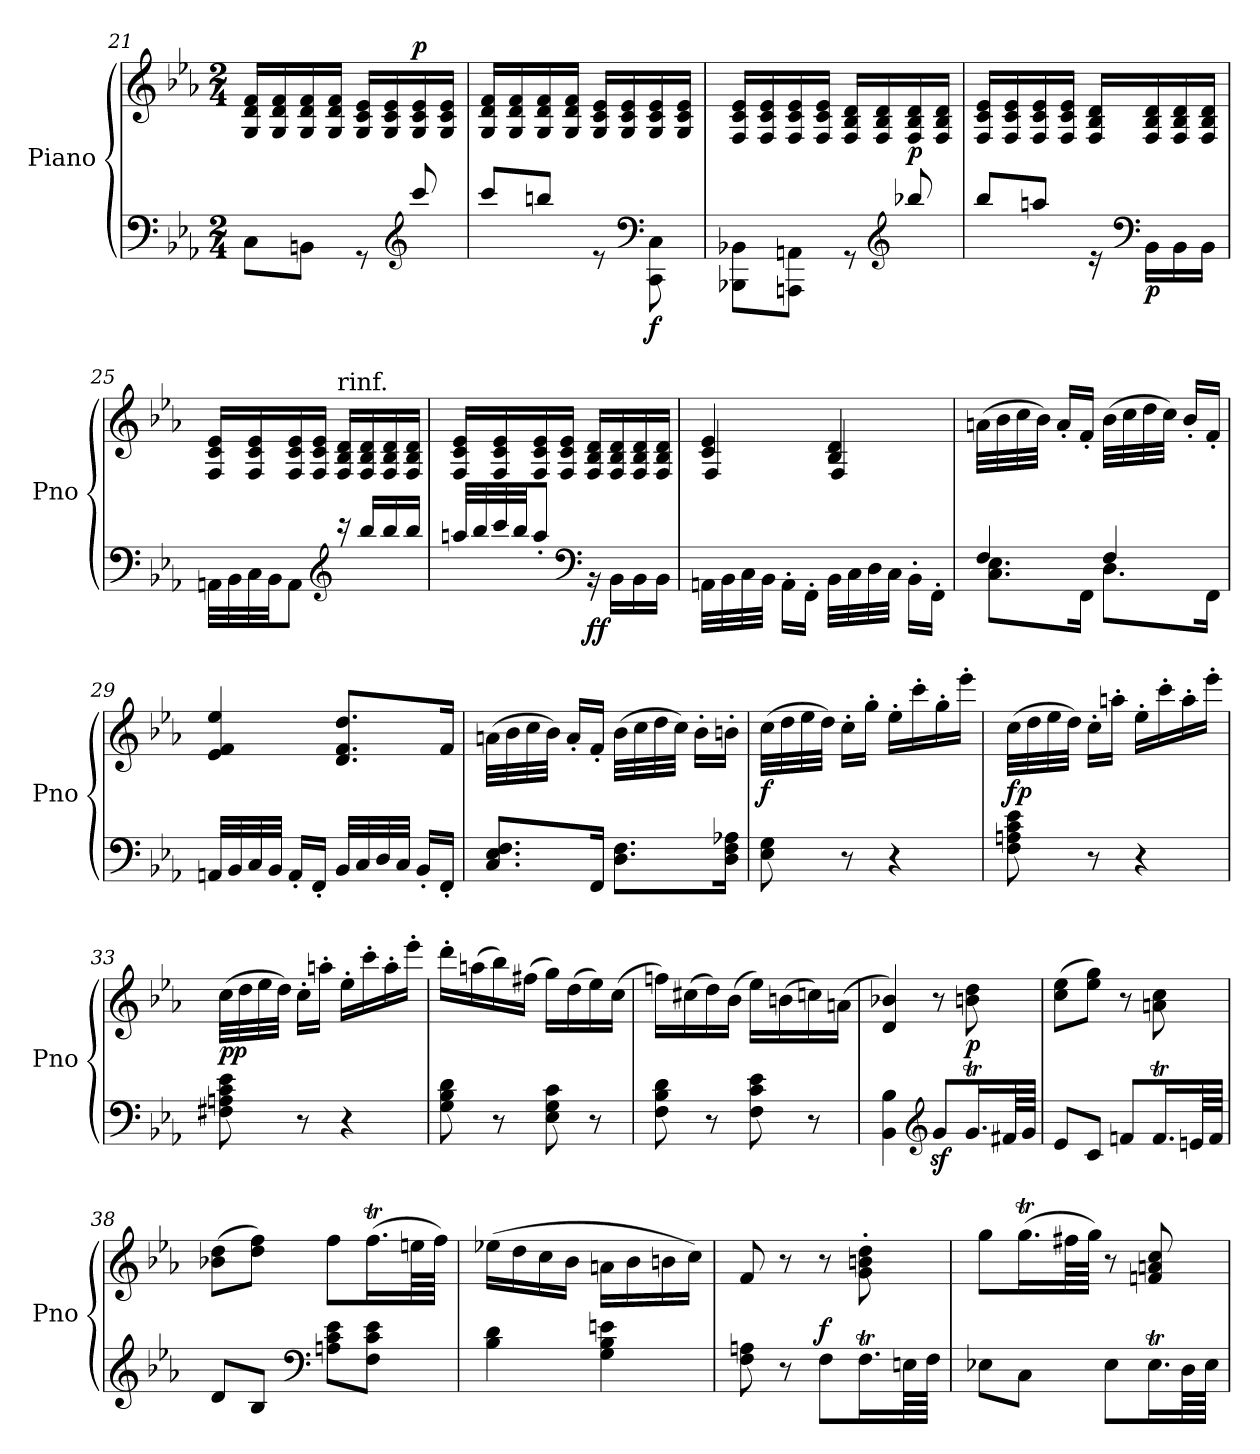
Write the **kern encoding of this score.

**kern	**kern	**dynam
*part1	*part1	*part1
*staff2	*staff1	*staff1/2
*I"Piano	*	*
*I'Pno	*	*
*clefF4	*clefG2	*
*k[b-e-a-]	*k[b-e-a-]	*
*E-:	*E-:	*
*M2/4	*M2/4	*
=21	=21	=21
8C\L	16G/ 16d/ 16f/LL	.
.	16G/ 16d/ 16f/	.
8BBn\J	16G/ 16d/ 16f/	.
.	16G/ 16d/ 16f/JJ	.
8rGG	16G/ 16c/ 16e-/LL	.
.	16G/ 16c/ 16e-/	.
*clefG2	*	*
!	!	!LO:DY:a
8ccc/	16G/ 16c/ 16e-/	p
.	16G/ 16c/ 16e-/JJ	.
=22	=22	=22
8ccc/L	16G/ 16d/ 16f/LL	.
.	16G/ 16d/ 16f/	.
8bbn/J	16G/ 16d/ 16f/	.
.	16G/ 16d/ 16f/JJ	.
8re	16G/ 16c/ 16e-/LL	.
.	16G/ 16c/ 16e-/	.
*clefF4	*	*
!	!	!LO:DY:b=2
8CC\ 8C\	16G/ 16c/ 16e-/	f
.	16G/ 16c/ 16e-/JJ	.
!!LO:LB:g=z
=23	=23	=23
8BBB-X\ 8BB-X\L	16F/ 16c/ 16e-/LL	.
.	16F/ 16c/ 16e-/	.
8AAAn\ 8AAn\J	16F/ 16c/ 16e-/	.
.	16F/ 16c/ 16e-/JJ	.
8rGG	16F/ 16B-/ 16d/LL	.
.	16F/ 16B-/ 16d/	.
*clefG2	*	*
!	!	!LO:DY:b
8bb-X/	16F/ 16B-/ 16d/	p
.	16F/ 16B-/ 16d/JJ	.
=24	=24	=24
8bb-/L	16F/ 16c/ 16e-/LL	.
.	16F/ 16c/ 16e-/	.
8aan/J	16F/ 16c/ 16e-/	.
.	16F/ 16c/ 16e-/JJ	.
16re	16F/ 16B-/ 16d/LL	.
*clefF4	*	*
!	!	!LO:DY:b=2
16BB-\LL	16F/ 16B-/ 16d/	p
16BB-\	16F/ 16B-/ 16d/	.
16BB-\JJ	16F/ 16B-/ 16d/JJ	.
=25	=25	=25
32AAn\LLL	16F/ 16c/ 16e-/LL	.
32BB-\	.	.
32C\	16F/ 16c/ 16e-/	.
32BB-\JJ	.	.
8AA\J	16F/ 16c/ 16e-/	.
.	16F/ 16c/ 16e-/JJ	.
*clefG2	*	*
!	!LO:TX:a:t=rinf.	!
16rccc	16F/ 16B-/ 16d/LL	.
16bb-/LL	16F/ 16B-/ 16d/	.
16bb-/	16F/ 16B-/ 16d/	.
16bb-/JJ	16F/ 16B-/ 16d/JJ	.
=26	=26	=26
32aan/LLL	16F/ 16c/ 16e-/LL	.
32bb-/	.	.
32ccc/	16F/ 16c/ 16e-/	.
32bb-/JJ	.	.
8aa'/J	16F/ 16c/ 16e-/	.
.	16F/ 16c/ 16e-/JJ	.
*clefF4	*	*
!	!	!LO:DY:b=2
!	!	!LO:DY:n=1:b
16rBB	16F/ 16B-/ 16d/LL	f f
16BB-\LL	16F/ 16B-/ 16d/	.
16BB-\	16F/ 16B-/ 16d/	.
16BB-\JJ	16F/ 16B-/ 16d/JJ	.
!!LO:LB:g=z
=27	=27	=27
*	*^	*
32AAn\LLL	4c/ 4e-/	4F/	.
32BB-\	.	.	.
32C\	.	.	.
32BB-\JJJ	.	.	.
16AA'\LL	.	.	.
16FF'\JJ	.	.	.
32BB-\LLL	4B-/ 4d/	4F/	.
32C\	.	.	.
32D\	.	.	.
32C\JJJ	.	.	.
16BB-'\LL	.	.	.
16FF'\JJ	.	.	.
*	*v	*v	*
=28	=28	=28
*^	*	*
4F/	8.C\ 8.E-\L	(>32an\LLL	.
.	.	32b-\	.
.	.	32cc\	.
.	.	32b-\JJJ)	.
.	.	16a'/LL	.
.	16FF\Jk	16f'/JJ	.
4F/	8.D\L	(>32b-\LLL	.
.	.	32cc\	.
.	.	32dd\	.
.	.	32cc\JJJ)	.
.	.	16b-'/LL	.
.	16FF\Jk	16f'/JJ	.
*v	*v	*	*
=29	=29	=29
32AAn/LLL	4e-/ 4f/ 4ee-/	.
32BB-/	.	.
32C/	.	.
32BB-/JJJ	.	.
16AA'/LL	.	.
16FF'/JJ	.	.
32BB-/LLL	8.d/ 8.f/ 8.dd/L	.
32C/	.	.
32D/	.	.
32C/JJJ	.	.
16BB-'/LL	.	.
16FF'/JJ	16f/Jk	.
=30	=30	=30
8.C/ 8.E-/ 8.F/L	(>32an\LLL	.
.	32b-\	.
.	32cc\	.
.	32b-\JJJ)	.
.	16a'/LL	.
16FF/Jk	16f'/JJ	.
8.D\ 8.F\L	(>32b-\LLL	.
.	32cc\	.
.	32dd\	.
.	32cc\JJJ)	.
.	16b-'\LL	.
16D\ 16F\ 16A-X\Jk	16bn'\JJ	.
!!LO:LB:g=z
=31	=31	=31
!	!	!LO:DY:b
8E-\ 8G\	(>32cc\LLL	f
.	32dd\	.
.	32ee-\	.
.	32dd\JJJ)	.
8r	16cc'\LL	.
.	16gg'\JJ	.
4r	16ee-'\LL	.
.	16ccc'\	.
.	16gg'\	.
.	16eee-'\JJ	.
=32	=32	=32
!	!	!LO:DY:b
8F\ 8An\ 8c\ 8e-\	(>32cc\LLL	fp
.	32dd\	.
.	32ee-\	.
.	32dd\JJJ)	.
8r	16cc'\LL	.
.	16aan'\JJ	.
4r	16ee-'\LL	.
.	16ccc'\	.
.	16aa'\	.
.	16eee-'\JJ	.
=33	=33	=33
!	!	!LO:DY:b
8F#X\ 8An\ 8c\ 8e-\	(>32cc\LLL	pp
.	32dd\	.
.	32ee-\	.
.	32dd\JJJ)	.
8r	16cc'\LL	.
.	16aan'\JJ	.
4r	16ee-'\LL	.
.	16ccc'\	.
.	16aa'\	.
.	16eee-'\JJ	.
=34	=34	=34
8G\ 8B-\ 8d\	16ddd'\LL	.
.	(>16aan\	.
8r	16bb-\)	.
.	(>16ff#X\JJ	.
8E-\ 8G\ 8c\	16gg\LL)	.
.	(>16dd\	.
8r	16ee-\)	.
.	(>16cc\JJ	.
!!LO:PB:g=z
=35	=35	=35
8F\ 8B-\ 8d\	16ffn\LL)	.
.	(>16cc#X\	.
8r	16dd\)	.
.	(>16b-\JJ	.
8F\ 8c\ 8e-\	16ee-\LL)	.
.	(>16bn\	.
8r	16ccn\)	.
.	(>16an\JJ	.
=36	=36	=36
4BB-\ 4B-\	4d/ 4b-X/)	.
*clefG2	*	*
8gz>/L	8r	.
!	!	!LO:DY:b
16.gt/L	8bn\ 8dd\	p
64f#X/LL	.	.
64g/JJJJ	.	.
=37	=37	=37
8e-/L	(>8cc\ 8ee-\L	.
8c/J	8ee-\ 8gg\J)	.
8fn/L	8r	.
16.fT/L	8an\ 8cc\	.
64en/LL	.	.
64f/JJJJ	.	.
=38	=38	=38
8d/L	(>8b-X\ 8dd\L	.
8B-/J	8dd\ 8ff\J)	.
*clefF4	*	*
8An\ 8c\ 8e-\L	8ff\L	.
8F\ 8c\ 8e-\J	(>16.ffT\L	.
.	64een\LL	.
.	64ff\JJJJ)	.
!!LO:LB:g=z
=39	=39	=39
4B-\ 4d\	(>16ee-X\LL	.
.	16dd\	.
.	16cc\	.
.	16b-\JJ	.
4G\ 4B-\ 4en\	16an\LL	.
.	16b-\	.
.	16bn\	.
.	16cc\JJ)	.
=40	=40	=40
8F\ 8An\	8f/	.
8r	8r	.
!	!	!LO:DY:a=2
8F\L	8r	f
16.FT\L	8g\' 8bn\' 8dd\'	.
64En\LL	.	.
64F\JJJJ	.	.
=41	=41	=41
8E-X\L	8gg\L	.
8C\J	(>16.ggt\L	.
.	64ff#X\LL	.
.	64gg\JJJJ)	.
8E-\L	8r	.
16.E-T\L	8fn/ 8an/ 8cc/	.
64D\LL	.	.
64E-\JJJJ	.	.
=	=	=
*-	*-	*-
